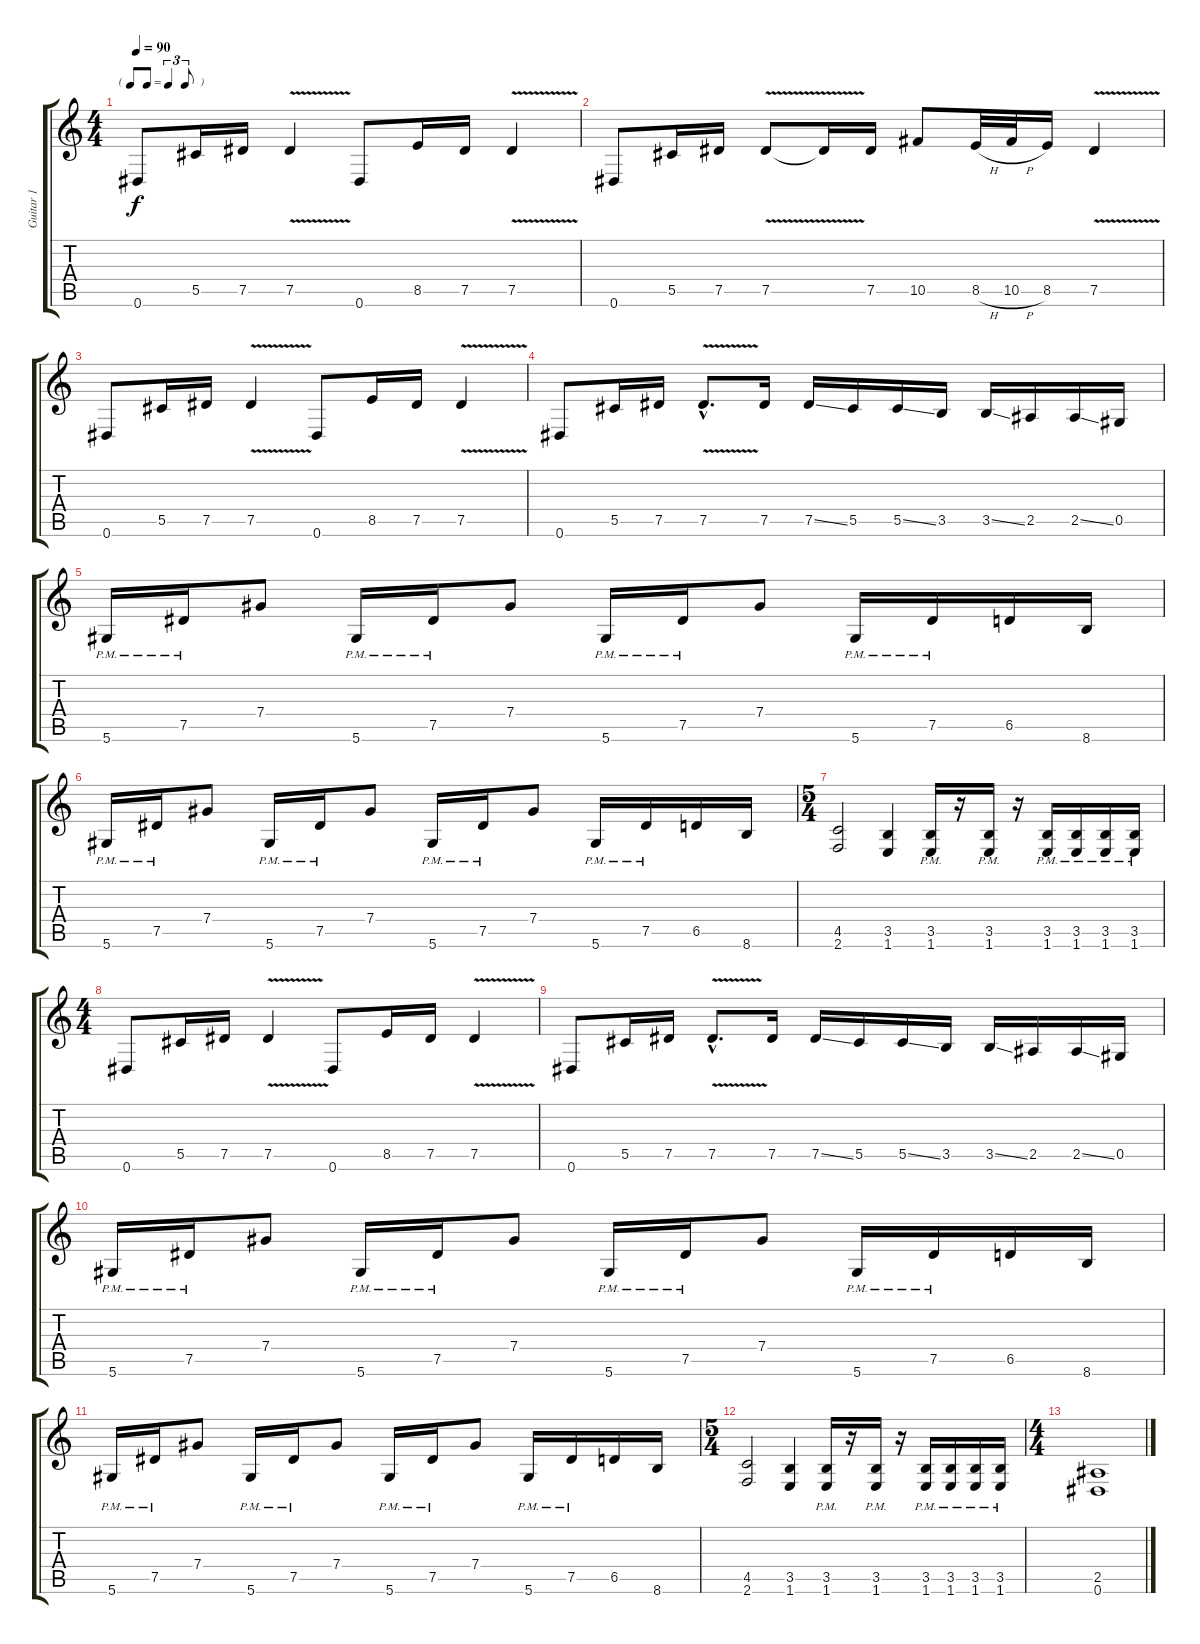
\track ("Guitar 1" "Guitar 1") {instrument distortionguitar}
\staff {score tabs}
\tuning (Eb4 Bb3 Gb3 Db3 Ab2 Eb2) {hide}
\ts (4 4)
\tf triplet8th
\tempo 90
\clef g2
\ks c
0.6.8{dy f} 5.5.16 7.5.16 7.5{v}.4 0.6.8 8.5.16 7.5.16 7.5{v}.4 |
0.6.8 5.5.16 7.5.16 7.5{v}.8 7.5{t}.16 7.5.16 10.5.8 8.5{h}.32 10.5{h}.32 8.5.16 7.5{v}.4 |
0.6.8 5.5.16 7.5.16 7.5{v}.4 0.6.8 8.5.16 7.5.16 7.5{v}.4 |
0.6.8 5.5.16 7.5.16 7.5{v hac}.8{d} 7.5.16 7.5{ss}.16 5.5.16 5.5{ss}.16 3.5.16 3.5{ss}.16 2.5.16 2.5{ss}.16 0.5.16 |
5.6{pm}.16 7.5{pm}.16 7.4.8 5.6{pm}.16 7.5{pm}.16 7.4.8 5.6{pm}.16 7.5{pm}.16 7.4.8 5.6{pm}.16 7.5{pm}.16 6.5.16 8.6.16 |
5.6{pm}.16 7.5{pm}.16 7.4.8 5.6{pm}.16 7.5{pm}.16 7.4.8 5.6{pm}.16 7.5{pm}.16 7.4.8 5.6{pm}.16 7.5{pm}.16 6.5.16 8.6.16 |
\ts (5 4)
(4.5 2.6).2 (3.5 1.6).4 (3.5{pm} 1.6{pm}).16 r.16 (3.5{pm} 1.6{pm}).16 r.16 (3.5{pm} 1.6{pm}).16 (3.5{pm} 1.6{pm}).16 (3.5{pm} 1.6{pm}).16 (3.5{pm} 1.6{pm}).16 |
\ts (4 4)
0.6.8 5.5.16 7.5.16 7.5{v}.4 0.6.8 8.5.16 7.5.16 7.5{v}.4 |
0.6.8 5.5.16 7.5.16 7.5{v hac}.8{d} 7.5.16 7.5{ss}.16 5.5.16 5.5{ss}.16 3.5.16 3.5{ss}.16 2.5.16 2.5{ss}.16 0.5.16 |
5.6{pm}.16 7.5{pm}.16 7.4.8 5.6{pm}.16 7.5{pm}.16 7.4.8 5.6{pm}.16 7.5{pm}.16 7.4.8 5.6{pm}.16 7.5{pm}.16 6.5.16 8.6.16 |
5.6{pm}.16 7.5{pm}.16 7.4.8 5.6{pm}.16 7.5{pm}.16 7.4.8 5.6{pm}.16 7.5{pm}.16 7.4.8 5.6{pm}.16 7.5{pm}.16 6.5.16 8.6.16 |
\ts (5 4)
(4.5 2.6).2 (3.5 1.6).4 (3.5{pm} 1.6{pm}).16 r.16 (3.5{pm} 1.6{pm}).16 r.16 (3.5{pm} 1.6{pm}).16 (3.5{pm} 1.6{pm}).16 (3.5{pm} 1.6{pm}).16 (3.5{pm} 1.6{pm}).16 |
\ts (4 4)
(2.5 0.6).1
